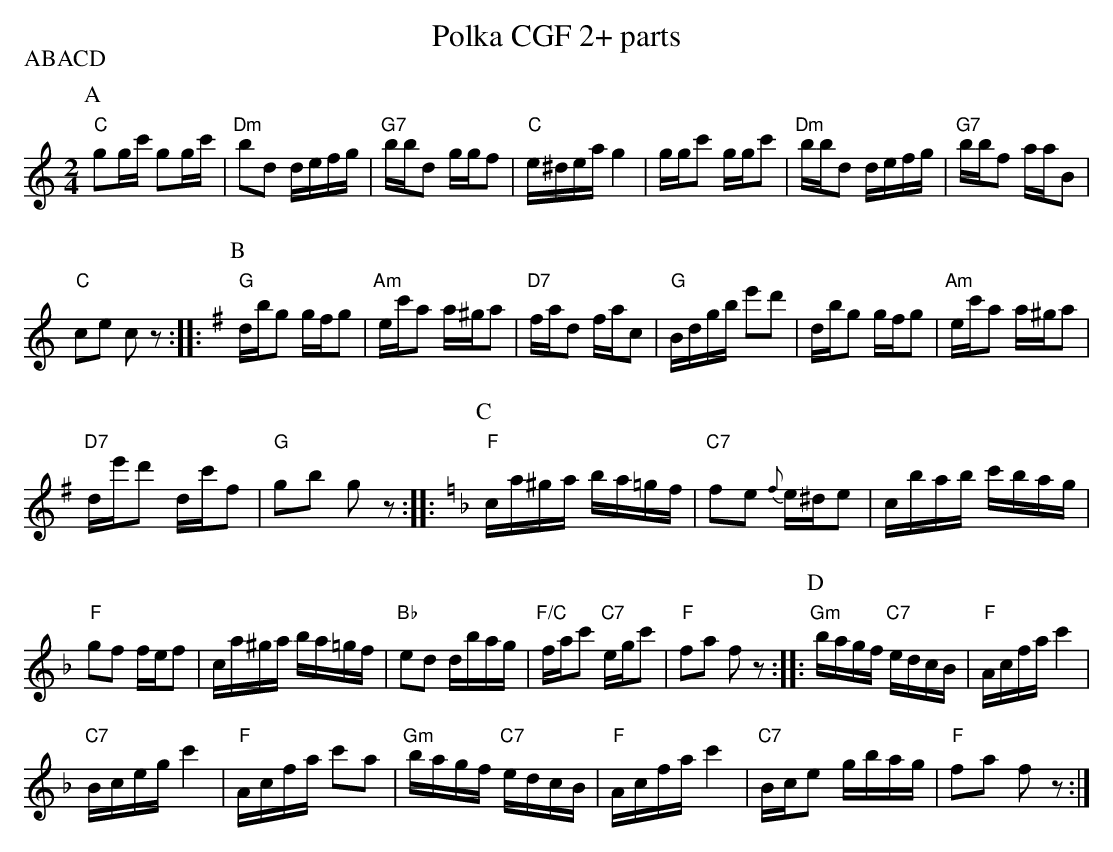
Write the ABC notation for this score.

X:1
T:Polka CGF 2+ parts
M:2/4
L:1/16
P:ABACD % or: ABABCD ?
K:Cmaj%%MIDI gchordon
[P:A]"C"g2gc' g2gc' | "Dm"b2d2 defg | "G7"bbd2 ggf2 | "C"e^dea g4 | ggc'2 ggc'2 | "Dm"bbd2 defg | "G7"bbf2 aaB2 |
"C"c2e2 c2 z2 :: [K:Gmaj][P:B] "G"dbg2 gfg2 | "Am"ec'a2 a^ga2 | "D7"fad2 fac2 | "G"Bdgb e'2d'2 | dbg2 gfg2 | "Am"ec'a2 a^ga2 |
"D7"de'd'2 dc'f2 | "G"g2b2 g2z2 :: [K:Fmaj][P:C] "F"ca^ga ba=gf | "C7"f2e2 {f}e^de2 | cbab c'bag |
"F"g2f2 fef2 | ca^ga ba=gf | "Bb"e2d2 dbag | "F/C"fac'2 "C7"egc'2 | "F"f2a2 f2 z2 ::[P:D] "Gm"bagf "C7"edcB | "F"Acfa c'4 |
"C7"Bceg c'4 | "F"Acfa c'2a2 | "Gm"bagf "C7"edcB | "F"Acfa c'4 | "C7"Bce2 gbag | "F"f2a2 f2 z2 :|
